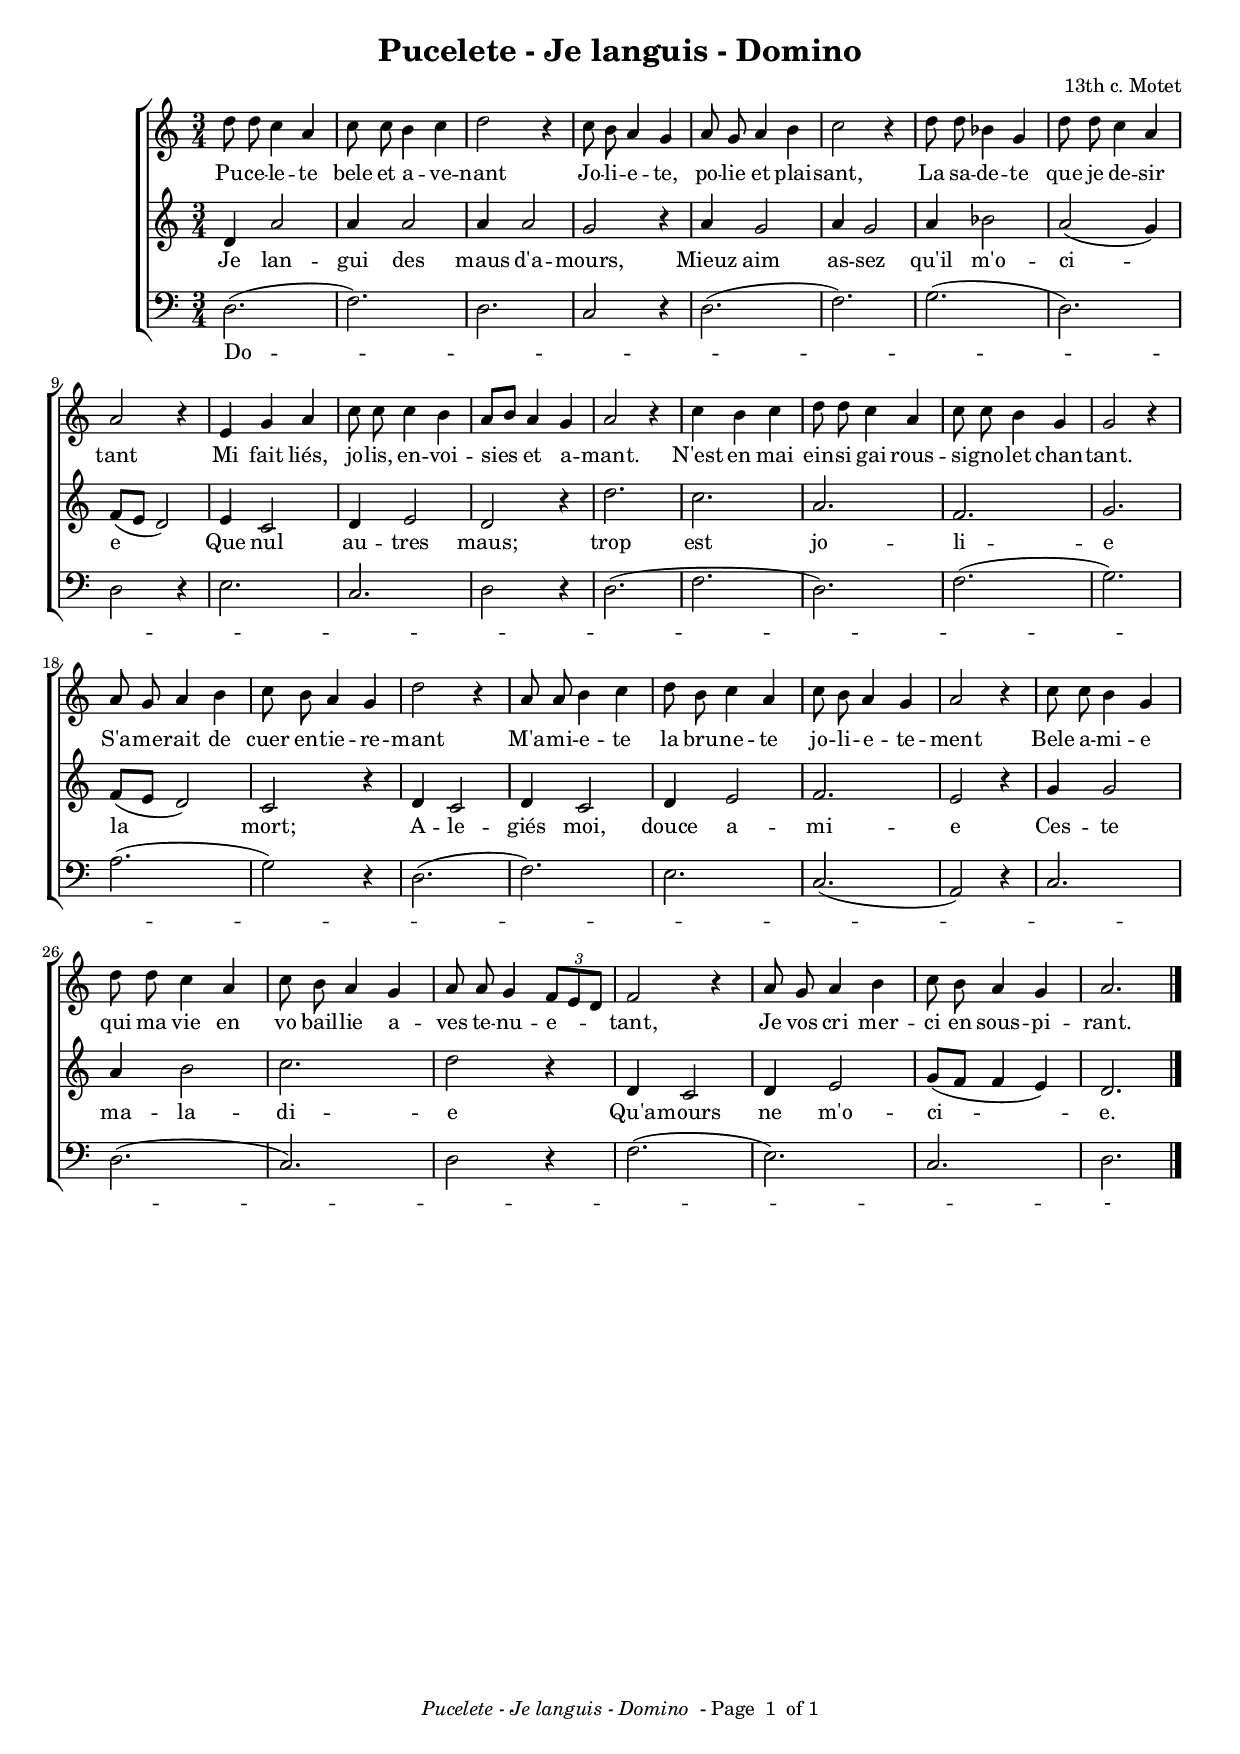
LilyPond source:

\paper {
  oddFooterMarkup = \markup {
    \fill-line { \line {
      \italic \fromproperty #'header:title
      " - Page "
      \fromproperty #'page:page-number-string
      " of 1"
    } }
  }
  evenFooterMarkup = \oddFooterMarkup
}
#(set-global-staff-size 17)

\include "english.ly"
\header{
  title = "Pucelete - Je languis - Domino"
  composer = "13th c. Motet"
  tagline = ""

}

global= {
  \key c \major
  \time 3/4
  \autoBeamOff
}

cantusMusic =   \relative c'' {  
  d8 d c4 a | c8 c b4 c | d2 r4 | c8 b a4 g | a8 g a4 b | 
  c2 r4 | d8 d bf4 g4 | d'8 d c4 a | a2 r4 | e g a
  c8 c c4 b | a8[ b] a4 g | a2 r4 | c4 b c | d8 d c4 a |
  c8 c b4 g | g2 r4 | a8 g a4 b | c8 b a4 g | d'2 r4 |
  a8 a b4 c | d8 b c4 a | c8 b a4 g | a2 r4 | c8 c b4 g |
  d'8 d c4 a | c8 b a4 g | a8 a g4 \times 2/3 { f8[ e d] } | f2 r4 
  a8 g8 a4 b | c8 b a4 g | a2. \bar "|."
}

cantusWords =  \lyricmode {
  Pu -- ce -- le -- te bele et a -- ve -- nant
  Jo -- li -- e -- te, po -- lie et plai -- sant,
  La sa -- de -- te que je de -- sir tant
  Mi fait liés, jo -- lis, en -- voi -- sies et a -- mant.
  N'est en mai ein -- si gai rous -- si -- gno -- let chan -- tant.
  S'a -- me -- rait de cuer en -- tie -- re -- mant
  M'a -- mi -- e -- te la bru -- ne -- te jo -- li -- e -- te -- ment
  Bele a -- mi -- e qui ma vie en vo bail -- lie a -- ves te -- nu -- e -- tant,
  Je vos cri mer -- ci en sous -- pi -- rant.
}

altusMusic = 
\relative c' {
 d4 a'2 a4 a2 | a4 a2 g2 r4 a4 g2 |
 a4 g2 a4 bf2 | a2( g4) | f8([ e] d2) | e4 c2 |
 d4 e2 | d2 r4 | d'2. | c2. | a2. |
 f2. g2. | f8([ e] d2) | c2 r4 d4 c2 |
 d4 c2 | d4 e2 | f2. | e2 r4 g4 g2 | a4 b2 | c2. | d2 r4 d,4 c2 |
 d4 e2 | g8([ f] f4 e) | d2.
}

altusWords = \lyricmode {
  Je lan -- gui des maus d'a -- mours,
  Mieuz aim as -- sez qu'il m'o -- ci -- e 
  Que nul au -- tres maus; trop est jo -- li -- e la mort;
  A -- le -- giés moi,
  douce a -- mi -- e
  Ces -- te ma -- la -- di -- e
  Qu'a -- mours ne m'o -- ci -- e.
}

bassusMusic = 
\relative c {
  d2.( \melisma f) d c2 r4 d2.( |
  f) g( d) d2 r4 | e2. |
  c d2 r4 d2.( f d) |
  f( g) a( g2) r4 d2.( |
  f) e c( a2) r4 c2. |
  d( c) d2 r4 | f2.( e) c \melismaEnd d 
}

bassusWords = \lyricmode {
  Do -- -
}


\score {
  \context ChoirStaff <<
    \context Staff = cantusStaff <<
      \set Staff.instrument = "Triplum"
      \context Voice = cantus {
	<< \global \cantusMusic >> 
      }
    >>

    \context Lyrics = cantus { s1 }

    \context Staff = altusStaff <<
      \set Staff.instrument = "Motetus"

      \context Voice = altus { 
	<< \global 
	\altusMusic >> 
      }
    >>

    \context Lyrics = altus { s1 }

    \context Staff = bassusStaff << \context Voice = bassus { 
      \set Staff.instrument = "Tenor"
      << \global
      \clef bass
      \bassusMusic >>
    }
  >>

  \context Lyrics = bassus { s1 }
  \context Lyrics = cantus \lyricsto cantus \cantusWords
  \context Lyrics = altus \lyricsto altus \altusWords
  \context Lyrics = bassus \lyricsto bassus \bassusWords

>>

  \midi { \tempo 4 . = 80 }
  \layout { }
}

\version "2.6.3"  % necessary for upgrading to future LilyPond versions.
